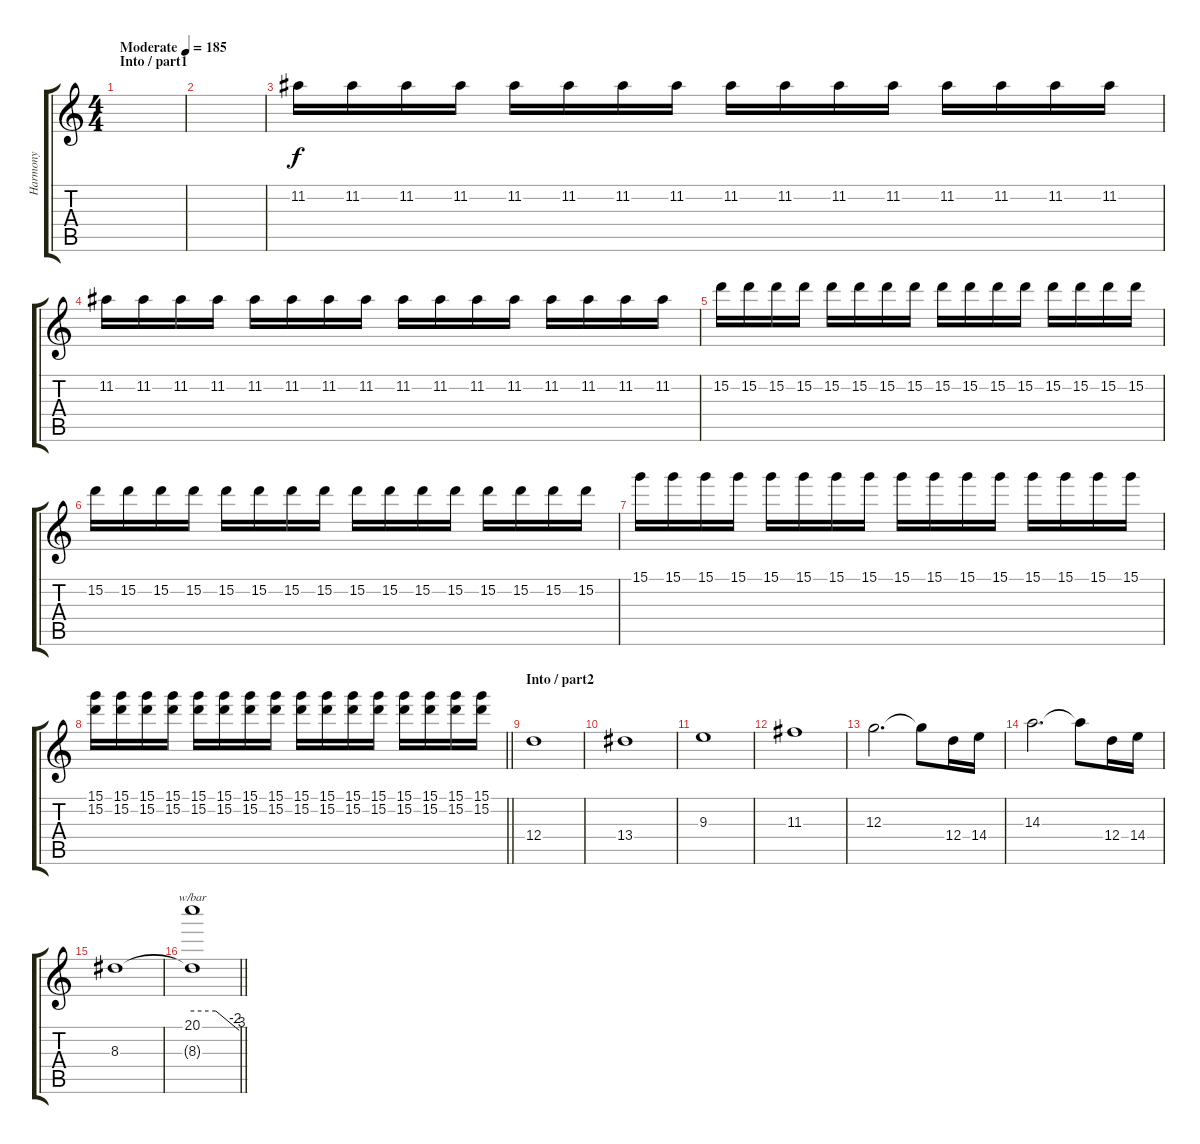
\track ("Harmony" "Harmony") {instrument overdrivenguitar}
\staff {score tabs}
\tuning (E4 B3 G3 D3 A2 E2) {hide}
\ts (4 4)
\section ("" "Into / part1")
\tempo (185 "Moderate")
\clef g2
\ks c
|
|
11.2.16 11.2.16 11.2.16 11.2.16 11.2.16 11.2.16 11.2.16 11.2.16 11.2.16 11.2.16 11.2.16 11.2.16 11.2.16 11.2.16 11.2.16 11.2.16 |
11.2.16 11.2.16 11.2.16 11.2.16 11.2.16 11.2.16 11.2.16 11.2.16 11.2.16 11.2.16 11.2.16 11.2.16 11.2.16 11.2.16 11.2.16 11.2.16 |
15.2.16 15.2.16 15.2.16 15.2.16 15.2.16 15.2.16 15.2.16 15.2.16 15.2.16 15.2.16 15.2.16 15.2.16 15.2.16 15.2.16 15.2.16 15.2.16 |
15.2.16 15.2.16 15.2.16 15.2.16 15.2.16 15.2.16 15.2.16 15.2.16 15.2.16 15.2.16 15.2.16 15.2.16 15.2.16 15.2.16 15.2.16 15.2.16 |
15.1.16 15.1.16 15.1.16 15.1.16 15.1.16 15.1.16 15.1.16 15.1.16 15.1.16 15.1.16 15.1.16 15.1.16 15.1.16 15.1.16 15.1.16 15.1.16 |
\barLineRight lightlight
(15.1 15.2).16 (15.1 15.2).16 (15.1 15.2).16 (15.1 15.2).16 (15.1 15.2).16 (15.1 15.2).16 (15.1 15.2).16 (15.1 15.2).16 (15.1 15.2).16 (15.1 15.2).16 (15.1 15.2).16 (15.1 15.2).16 (15.1 15.2).16 (15.1 15.2).16 (15.1 15.2).16 (15.1 15.2).16 |
\section ("" "Into / part2")
12.4.1 |
13.4.1 |
9.3.1 |
11.3.1 |
12.3.2{d} 12.3{t}.8 12.4.16 14.4.16 |
14.3.2{d} 14.3{t}.8 12.4.16 14.4.16 |
8.3.1 |
\barLineRight lightlight
(20.1 8.3{t}).1{tbe (custom default 0 0 30 0 55 -8 60 -12)}
